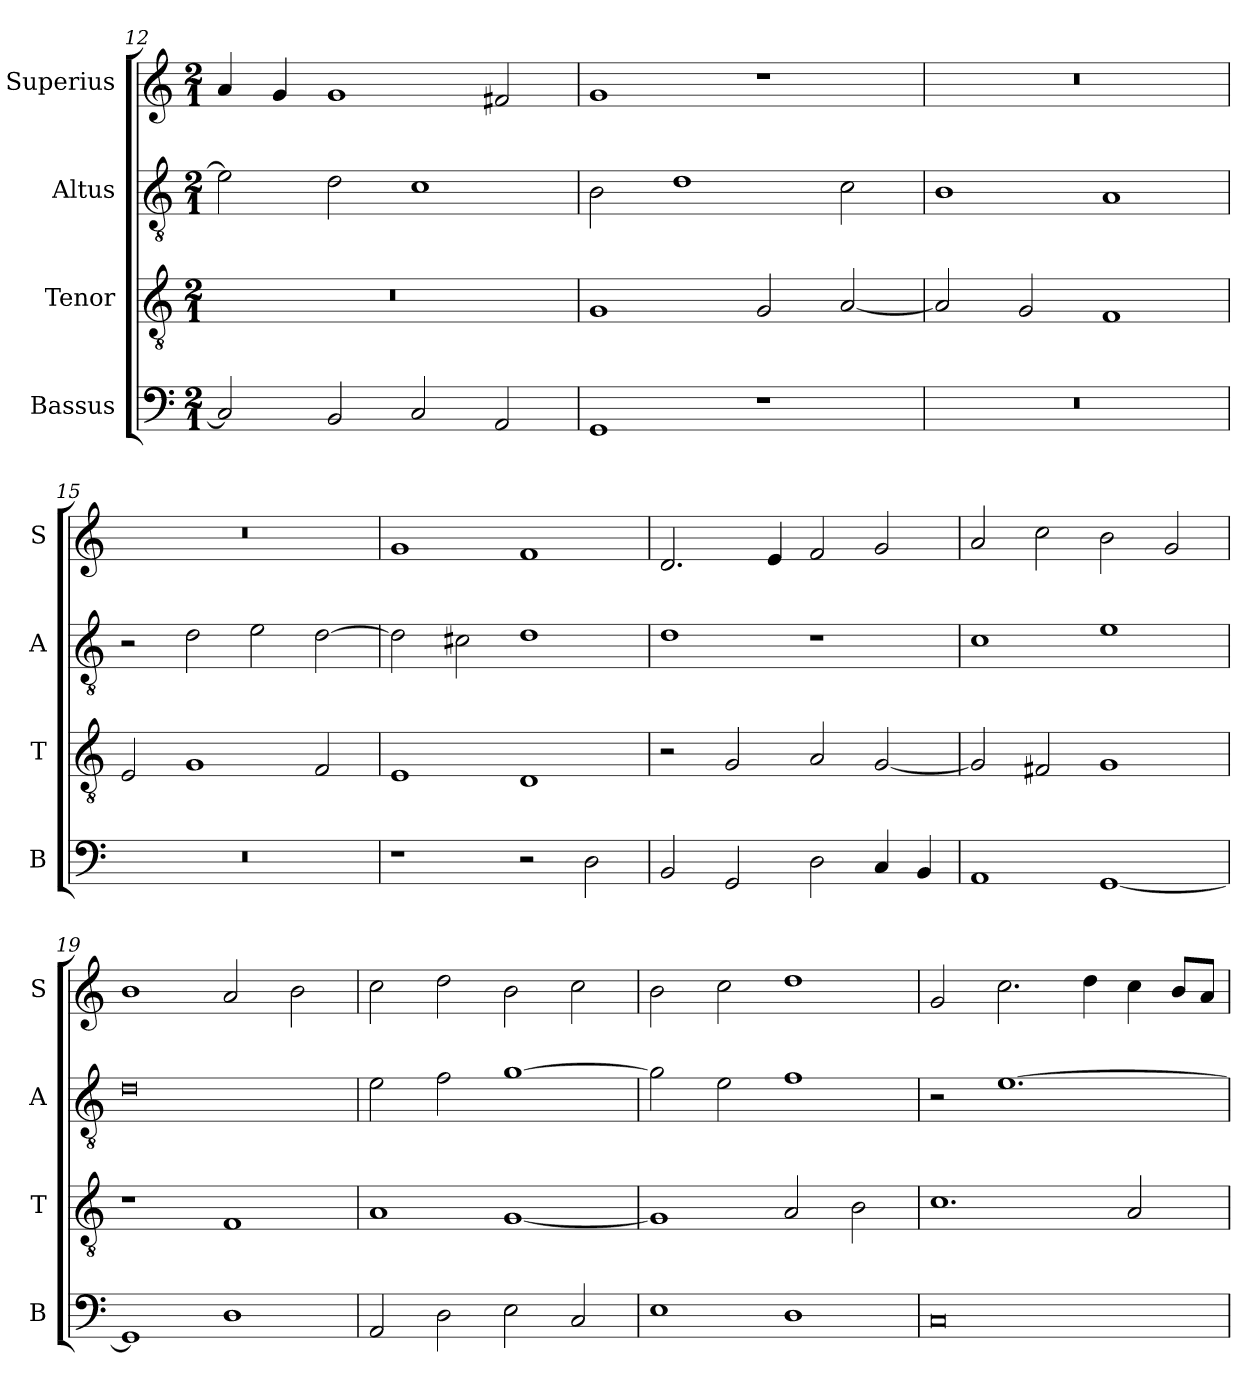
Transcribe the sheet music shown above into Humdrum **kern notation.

**kern	**kern	**kern	**kern
*part4	*part3	*part2	*part1
*staff4	*staff3	*staff2	*staff1
*I"Bassus	*I"Tenor	*I"Altus	*I"Superius
*I'B	*I'T	*I'A	*I'S
*clefF4	*clefGv2	*clefGv2	*clefG2
*k[]	*k[]	*k[]	*k[]
*M2/1	*M2/1	*M2/1	*M2/1
=12	=12	=12	=12
2C/]	0r	2e\]	4a/
.	.	.	4g/
2BB/	.	2d\	1g
2C/	.	1c	.
2AA/	.	.	2f#X/
=13	=13	=13	=13
1GG	1G	2B\	1g
.	.	1d	.
1r	2G/	.	1r
.	[2A/	2c\	.
=14	=14	=14	=14
0r	2A/]	1B	0r
.	2G/	.	.
.	1F	1A	.
=15	=15	=15	=15
0r	2E/	2r	0r
.	1G	2d\	.
.	.	2e\	.
.	2F/	[2d\	.
=16	=16	=16	=16
1r	1E	2d\]	1g
.	.	2c#X\	.
2r	1D	1d	1f
2D\	.	.	.
=17	=17	=17	=17
2BB/	2r	1d	2.d/
2GG/	2G/	.	.
.	.	.	4e/
2D\	2A/	1r	2f/
4C/	[2G/	.	2g/
4BB/	.	.	.
=18	=18	=18	=18
1AA	2G/]	1c	2a/
.	2F#X/	.	2cc\
[1GG	1G	1e	2b\
.	.	.	2g/
=19	=19	=19	=19
1GG]	1r	0d	1b
1D	1F	.	2a/
.	.	.	2b\
=20	=20	=20	=20
2AA/	1A	2e\	2cc\
2D\	.	2f\	2dd\
2E\	[1G	[1g	2b\
2C/	.	.	2cc\
=21	=21	=21	=21
1E	1G]	2g\]	2b\
.	.	2e\	2cc\
1D	2A/	1f	1dd
.	2B\	.	.
=22	=22	=22	=22
0C	1.c	2r	2g/
.	.	[1.e	2.cc\
.	.	.	4dd\
.	2A/	.	4cc\
.	.	.	8b/L
.	.	.	8a/J
=	=	=	=
*-	*-	*-	*-
